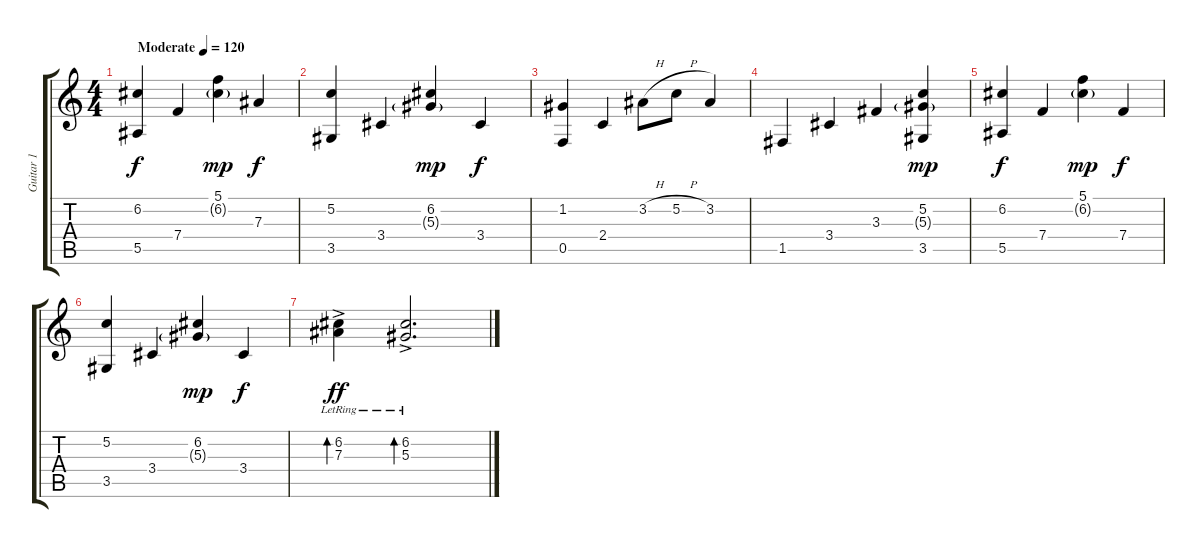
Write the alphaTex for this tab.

\track ("Guitar 1" "Guitar 1") {instrument acousticguitarsteel}
\staff {score tabs}
\tuning (C4 G3 Eb3 Bb2 F2 C2) {hide}
\ts (4 4)
\tempo (120 "Moderate")
\clef g2
\ks c
(6.2 5.5).4{dy f instrument acousticguitarsteel} 7.4.4 (5.1 6.2{g}).4{dy mp} 7.3.4{dy f} |
(5.2 3.5).4 3.4.4 (6.2 5.3{g}).4{dy mp} 3.4.4{dy f} |
(1.2 0.5).4 2.4.4 3.2{h}.8 5.2{h}.8 3.2.4 |
1.5.4 3.4.4 3.3.4 (5.2 5.3{g} 3.5).4{dy mp} |
(6.2 5.5).4{dy f} 7.4.4 (5.1 6.2{g}).4{dy mp} 7.4.4{dy f} |
(5.2 3.5).4 3.4.4 (6.2 5.3{g}).4{dy mp} 3.4.4{dy f} |
(6.2{ac lr} 7.3{ac}).4{bd 240 dy ff} (6.2{ac lr} 5.3{ac}).2{d bd 240}
